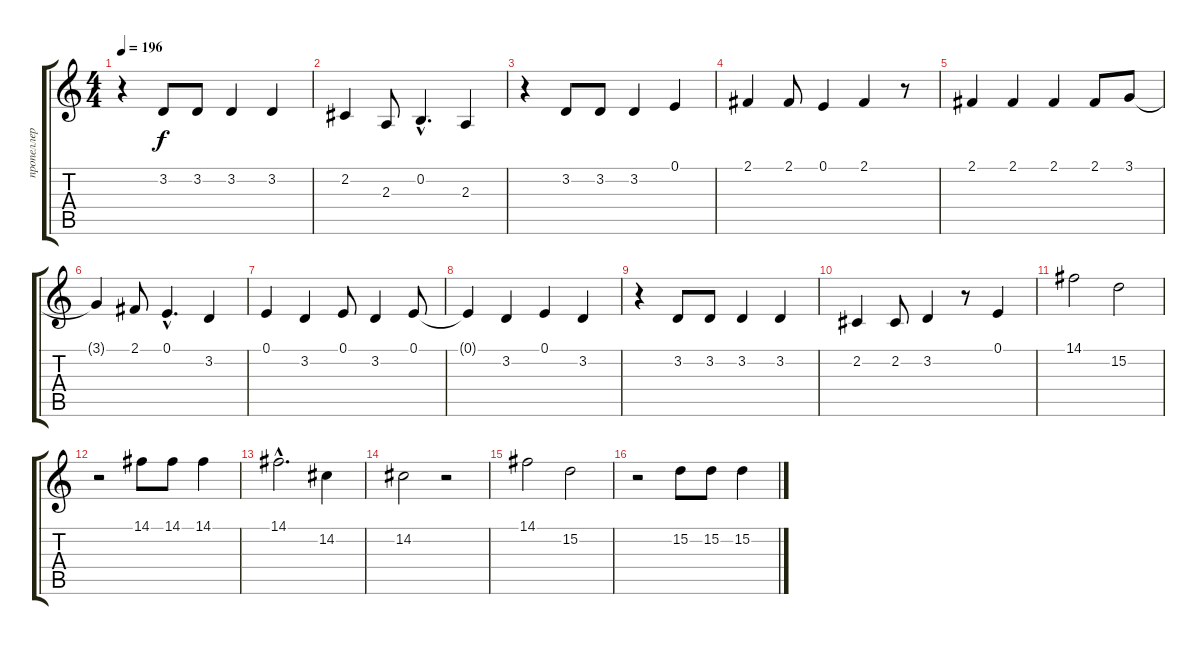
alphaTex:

\track ("пропеллер" "пропеллер") {instrument lead1square}
\staff {score tabs}
\tuning (E4 B3 G3 D3 A2 E2) {hide}
\ts (4 4)
\tempo 196
\clef g2
\ks c
r.4{dy f} 3.2.8 3.2.8 3.2.4 3.2.4 |
2.2.4 2.3.8 0.2{hac}.4{d} 2.3.4 |
r.4 3.2.8 3.2.8 3.2.4 0.1.4 |
2.1.4 2.1.8 0.1.4 2.1.4 r.8 |
2.1.4 2.1.4 2.1.4 2.1.8 3.1.8 |
3.1{t}.4 2.1.8 0.1{hac}.4{d} 3.2.4 |
0.1.4 3.2.4 0.1.8 3.2.4 0.1.8 |
0.1{t}.4 3.2.4 0.1.4 3.2.4 |
r.4 3.2.8 3.2.8 3.2.4 3.2.4 |
2.2.4 2.2.8 3.2.4 r.8 0.1.4 |
14.1.2 15.2.2 |
r.2 14.1.8 14.1.8 14.1.4 |
14.1{hac}.2{d} 14.2.4 |
14.2.2 r.2 |
14.1.2 15.2.2 |
r.2 15.2.8 15.2.8 15.2.4
